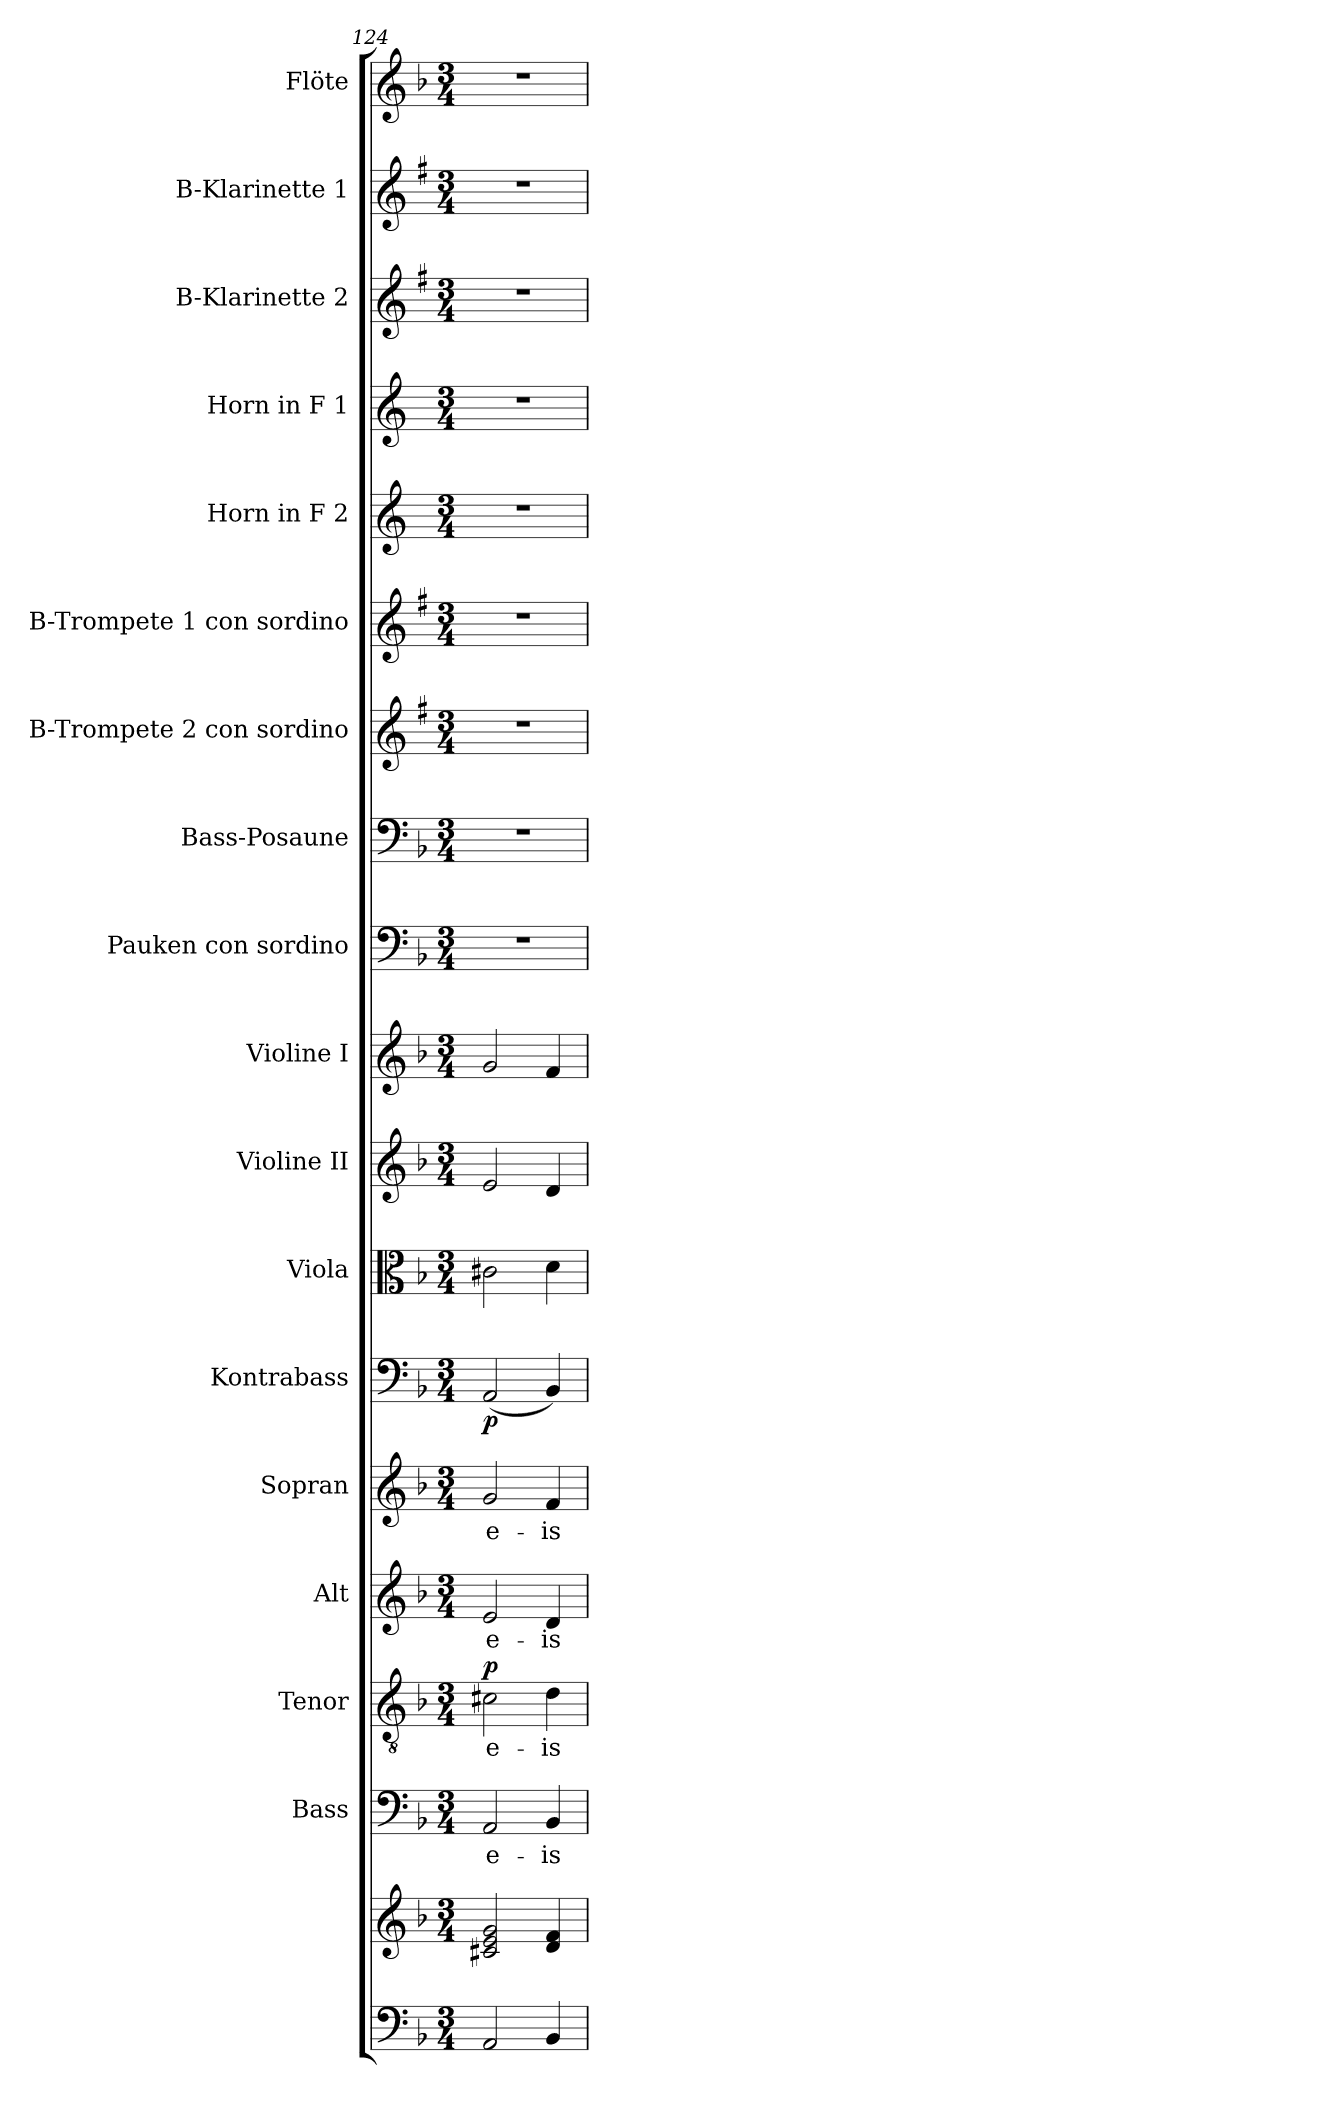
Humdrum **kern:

**kern	**kern	**kern	**text	**kern	**text	**dynam	**kern	**text	**kern	**text	**kern	**dynam	**kern	**kern	**kern	**kern	**kern	**kern	**kern	**kern	**kern	**kern	**kern	**kern
*part18	*part18	*part17	*part17	*part16	*part16	*part16	*part15	*part15	*part14	*part14	*part13	*part13	*part12	*part11	*part10	*part9	*part8	*part7	*part6	*part5	*part4	*part3	*part2	*part1
*staff19	*staff18	*staff17	*staff17	*staff16	*staff16	*staff16	*staff15	*staff15	*staff14	*staff14	*staff13	*staff13	*staff12	*staff11	*staff10	*staff9	*staff8	*staff7	*staff6	*staff5	*staff4	*staff3	*staff2	*staff1
*	*	*I"Bass	*	*I"Tenor	*	*	*I"Alt	*	*I"Sopran	*	*I"Kontrabass	*	*I"Viola	*I"Violine II	*I"Violine I	*I"Pauken con sordino	*I"Bass-Posaune	*I"B-Trompete 2 con sordino	*I"B-Trompete 1 con sordino	*I"Horn in F 2	*I"Horn in F 1	*I"B-Klarinette 2	*I"B-Klarinette 1	*I"Flöte
*	*	*I'B.	*	*I'T.	*	*	*I'A.	*	*I'S.	*	*I'Kb.	*	*I'Vla.	*I'Vl. II	*I'Vl. I	*I'Pk.	*I'B. Pos.	*I'B Trp. 2	*I'B Trp. 1	*	*	*I'B Kl. 2	*I'B Kl. 1	*I'Fl.
*clefF4	*clefG2	*clefF4	*	*clefGv2	*	*	*clefG2	*	*clefG2	*	*clefF4	*	*clefC3	*clefG2	*clefG2	*clefF4	*clefF4	*clefG2	*clefG2	*clefG2	*clefG2	*clefG2	*clefG2	*clefG2
*	*	*	*	*	*	*	*	*	*	*	*ITrd7c12	*	*	*	*	*	*	*ITrd1c2	*ITrd1c2	*ITrd4c7	*ITrd4c7	*ITrd1c2	*ITrd1c2	*
*k[b-]	*k[b-]	*k[b-]	*	*k[b-]	*	*	*k[b-]	*	*k[b-]	*	*k[b-]	*	*k[b-]	*k[b-]	*k[b-]	*k[b-]	*k[b-]	*k[b-]	*k[b-]	*k[b-]	*k[b-]	*k[b-]	*k[b-]	*k[b-]
*F:	*F:	*F:	*	*F:	*	*	*F:	*	*F:	*	*F:	*	*F:	*F:	*F:	*F:	*F:	*F:	*F:	*F:	*F:	*F:	*F:	*F:
*M3/4	*M3/4	*M3/4	*	*M3/4	*	*	*M3/4	*	*M3/4	*	*M3/4	*	*M3/4	*M3/4	*M3/4	*M3/4	*M3/4	*M3/4	*M3/4	*M3/4	*M3/4	*M3/4	*M3/4	*M3/4
=124	=124	=124	=124	=124	=124	=124	=124	=124	=124	=124	=124	=124	=124	=124	=124	=124	=124	=124	=124	=124	=124	=124	=124	=124
!	!	!	!LO:LY:b	!	!LO:LY:b	!LO:DY:a	!	!LO:LY:b	!	!LO:LY:b	!	!LO:DY:b	!	!	!	!	!	!	!	!	!	!	!	!
2AA/	2c#X/ 2e/ 2g/	2AA/	e-	2c#X\	e-	p	2e/	e-	2g/	e-	(<2AAA/	p	2c#X\	2e/	2g/	2.r	2.r	2.r	2.r	2.r	2.r	2.r	2.r	2.r
!	!	!	!LO:LY:b	!	!LO:LY:b	!	!	!LO:LY:b	!	!LO:LY:b	!	!	!	!	!	!	!	!	!	!	!	!	!	!
4BB-/	4d/ 4f/	4BB-/	-is	4d\	-is	.	4d/	-is	4f/	-is	4BBB-/)	.	4d\	4d/	4f/	.	.	.	.	.	.	.	.	.
=	=	=	=	=	=	=	=	=	=	=	=	=	=	=	=	=	=	=	=	=	=	=	=	=
*-	*-	*-	*-	*-	*-	*-	*-	*-	*-	*-	*-	*-	*-	*-	*-	*-	*-	*-	*-	*-	*-	*-	*-	*-
